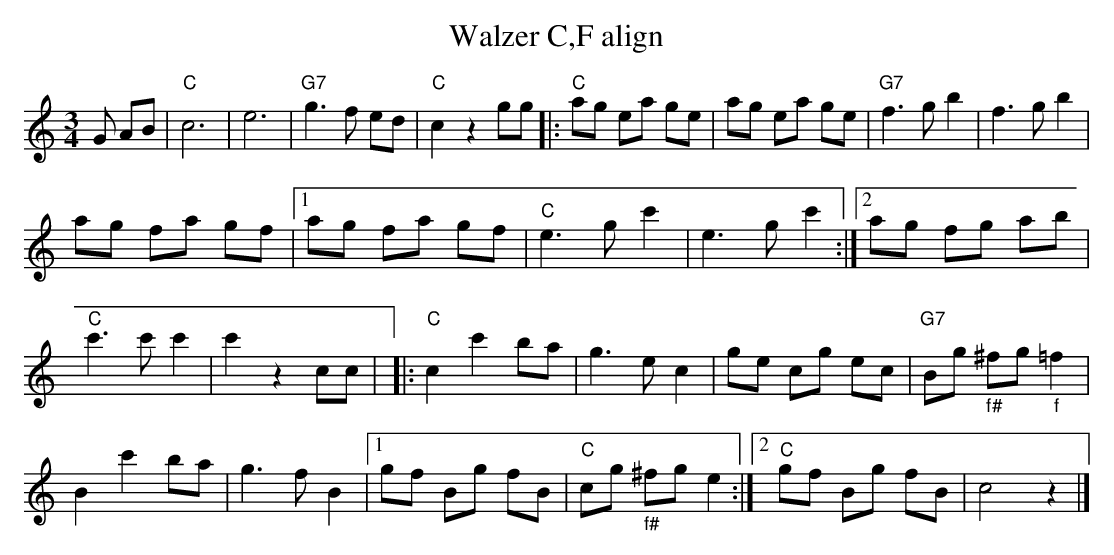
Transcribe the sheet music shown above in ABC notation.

X:1
T: Walzer C,F align
M:3/4
L:1/8
K:C
G AB | "C"c6 | e6 | "G7"g3 f ed | "C"c2 z2 gg |:"C"ag ea ge | ag ea ge | "G7"f3 g b2 | \
f3 g b2 |
ag fa gf |1 ag fa gf | "C"e3 g c'2 | e3 g c'2 :|2 ag fg ab |
"C"c'3 c' c'2 | c'2 z2 cc | \
|: "C"c2 c'2 ba | g3 e c2 | ge cg ec | "G7"Bg "_f#"^fg "_f"=f2 |
B2 c'2 ba | g3 f B2 |1 gf Bg fB | "C"cg "_f#"^fg e2 :|2 "C"gf Bg fB |[c4] z2 |]
